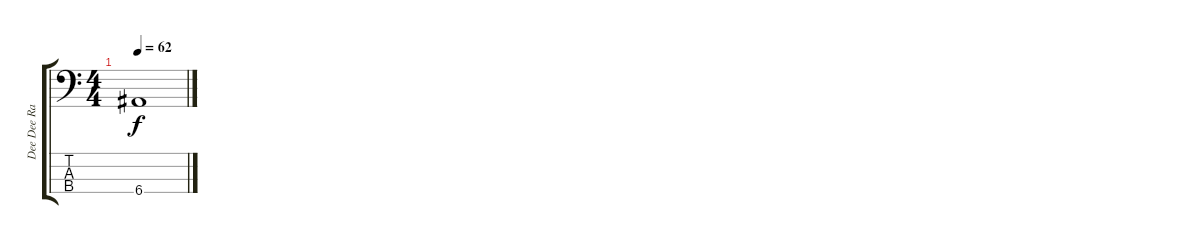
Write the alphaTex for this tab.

\track ("Dee Dee Ramone" "Dee Dee Ra") {instrument electricbasspick}
\staff {score tabs}
\tuning (G2 D2 A1 E1) {hide}
\ts (4 4)
\tempo 62
\clef f4
\ks c
6.4.1{dy f}
